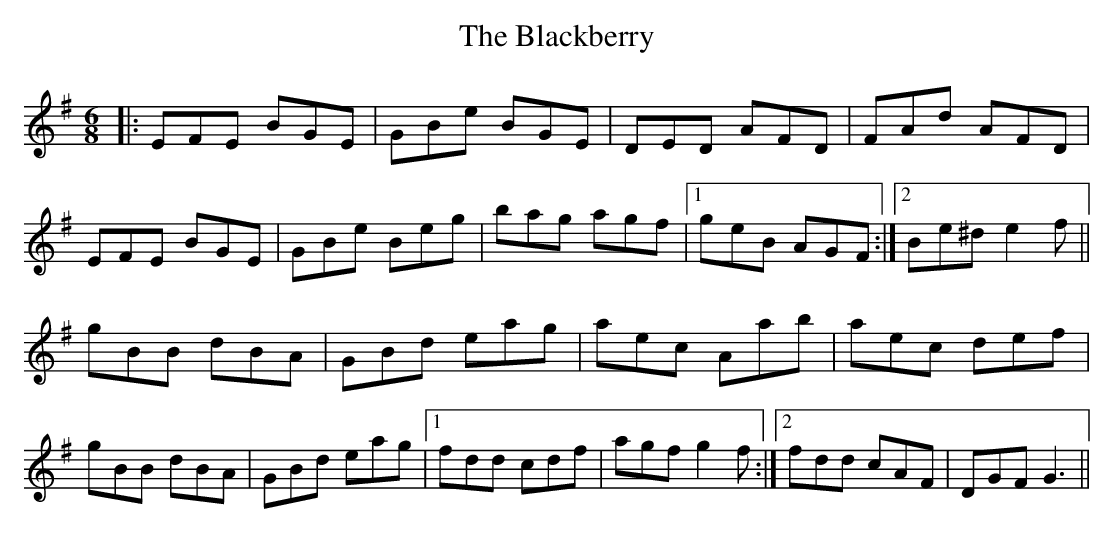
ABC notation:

X:1
T: The Blackberry
M: 6/8
L: 1/8
K: Gmaj
|:EFE BGE|GBe BGE|DED AFD|FAd AFD|
EFE BGE|GBe Beg|bag agf|1 geB AGF:|2 Be^d e2f||
gBB dBA|GBd eag|aec Aab|aec def|
gBB dBA|GBd eag|1 fdd cdf|agf g2f:|2 fdd cAF|DGF G3||
